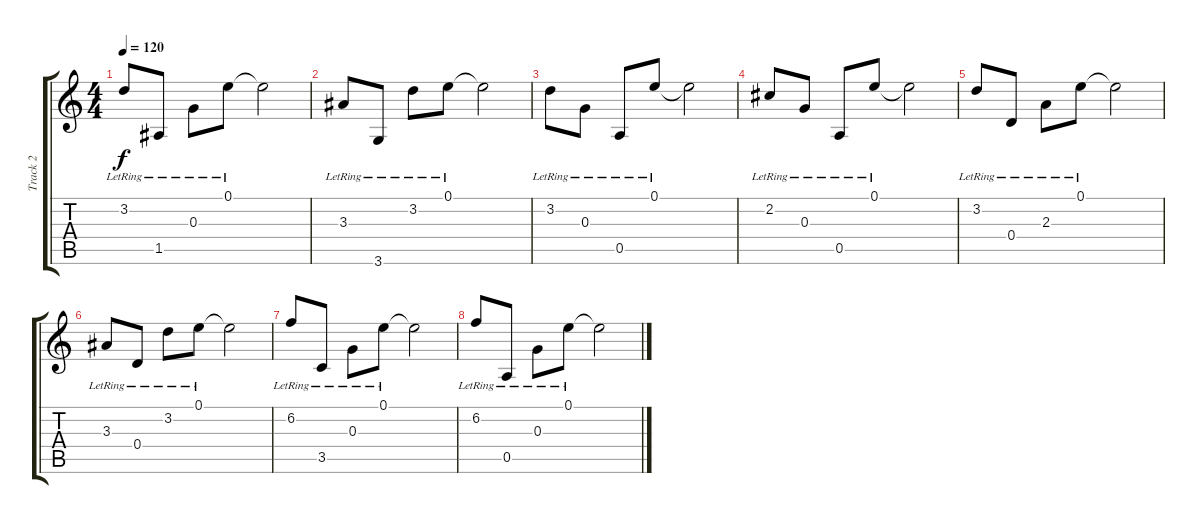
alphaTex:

\track ("Track 2" "Track 2") {instrument acousticguitarsteel}
\staff {score tabs}
\tuning (E4 B3 G3 D3 A2 E2) {hide}
\ts (4 4)
\tempo 120
\clef g2
\ks c
3.2{lr}.8{dy f} 1.5{lr}.8 0.3{lr}.8 0.1{lr}.8 0.1{t}.2 |
3.3{lr}.8 3.6{lr}.8 3.2{lr}.8 0.1{lr}.8 0.1{t}.2 |
3.2{lr}.8 0.3{lr}.8 0.5{lr}.8 0.1{lr}.8 0.1{t}.2 |
2.2{lr}.8 0.3{lr}.8 0.5{lr}.8 0.1{lr}.8 0.1{t}.2 |
3.2{lr}.8 0.4{lr}.8 2.3{lr}.8 0.1{lr}.8 0.1{t}.2 |
3.3{lr}.8 0.4{lr}.8 3.2{lr}.8 0.1{lr}.8 0.1{t}.2 |
6.2{lr}.8 3.5{lr}.8 0.3{lr}.8 0.1{lr}.8 0.1{t}.2 |
6.2{lr}.8 0.5{lr}.8 0.3{lr}.8 0.1{lr}.8 0.1{t}.2
